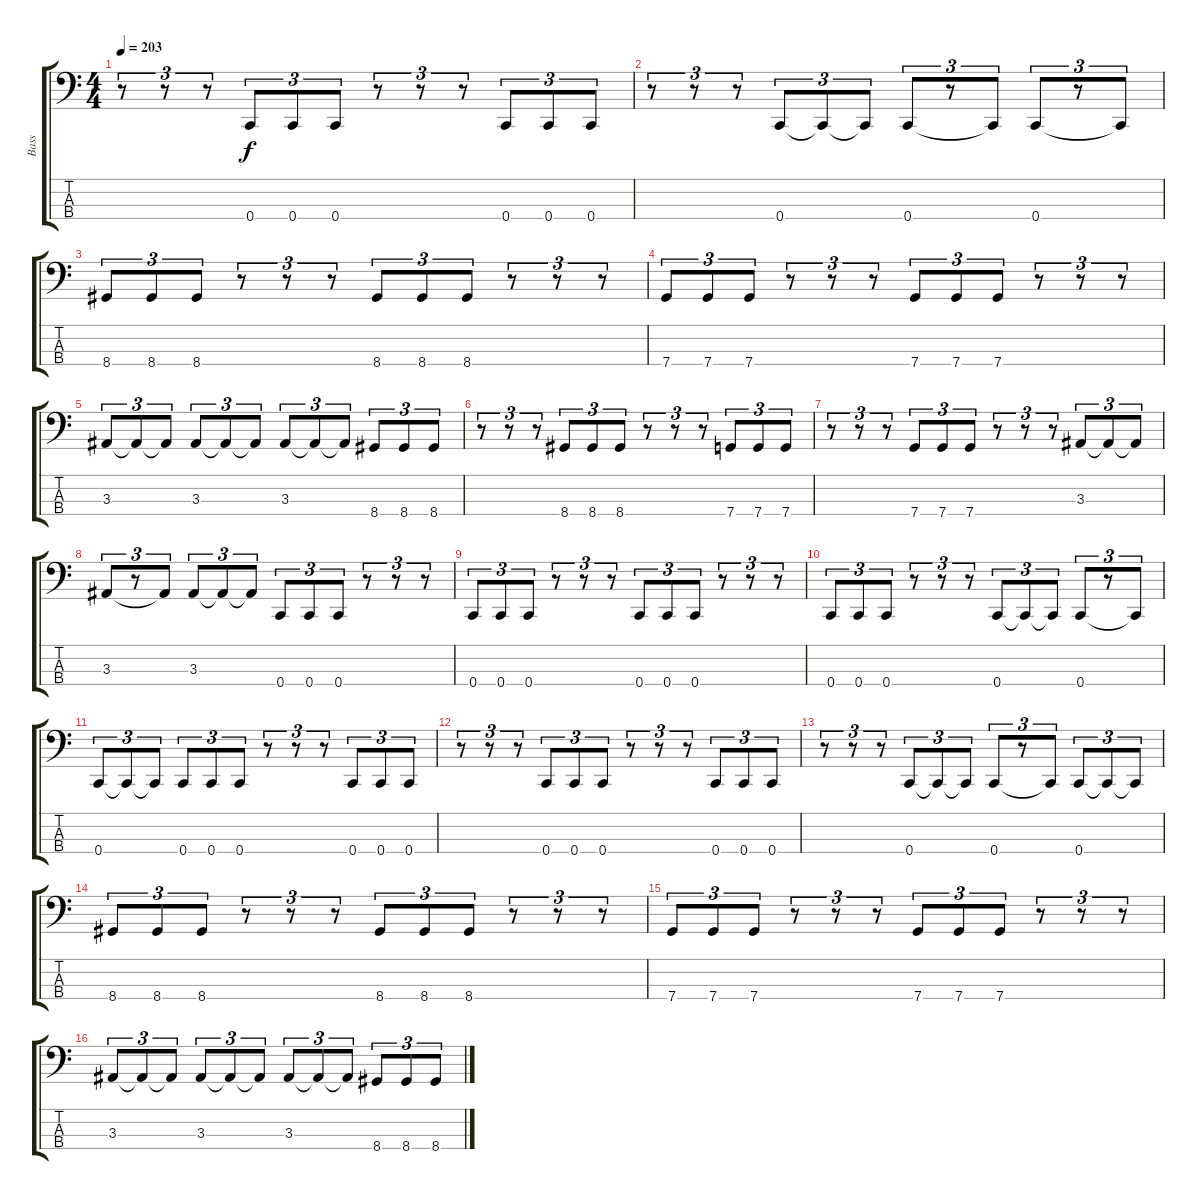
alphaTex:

\track ("Bass" "Bass") {instrument electricbassfinger}
\staff {score tabs}
\tuning (F2 C2 G1 C1) {hide}
\ts (4 4)
\tempo 203
\clef f4
\ks c
r.8{tu (3 2) dy f} r.8{tu (3 2)} r.8{tu (3 2)} 0.4.8{tu (3 2)} 0.4.8{tu (3 2)} 0.4.8{tu (3 2)} r.8{tu (3 2)} r.8{tu (3 2)} r.8{tu (3 2)} 0.4.8{tu (3 2)} 0.4.8{tu (3 2)} 0.4.8{tu (3 2)} |
r.8{tu (3 2)} r.8{tu (3 2)} r.8{tu (3 2)} 0.4.8{tu (3 2)} 0.4{t}.8{tu (3 2)} 0.4{t}.8{tu (3 2)} 0.4.8{tu (3 2)} r.8{tu (3 2)} 0.4{t}.8{tu (3 2)} 0.4.8{tu (3 2)} r.8{tu (3 2)} 0.4{t}.8{tu (3 2)} |
8.4.8{tu (3 2)} 8.4.8{tu (3 2)} 8.4.8{tu (3 2)} r.8{tu (3 2)} r.8{tu (3 2)} r.8{tu (3 2)} 8.4.8{tu (3 2)} 8.4.8{tu (3 2)} 8.4.8{tu (3 2)} r.8{tu (3 2)} r.8{tu (3 2)} r.8{tu (3 2)} |
7.4.8{tu (3 2)} 7.4.8{tu (3 2)} 7.4.8{tu (3 2)} r.8{tu (3 2)} r.8{tu (3 2)} r.8{tu (3 2)} 7.4.8{tu (3 2)} 7.4.8{tu (3 2)} 7.4.8{tu (3 2)} r.8{tu (3 2)} r.8{tu (3 2)} r.8{tu (3 2)} |
3.3.8{tu (3 2)} 3.3{t}.8{tu (3 2)} 3.3{t}.8{tu (3 2)} 3.3.8{tu (3 2)} 3.3{t}.8{tu (3 2)} 3.3{t}.8{tu (3 2)} 3.3.8{tu (3 2)} 3.3{t}.8{tu (3 2)} 3.3{t}.8{tu (3 2)} 8.4.8{tu (3 2)} 8.4.8{tu (3 2)} 8.4.8{tu (3 2)} |
r.8{tu (3 2)} r.8{tu (3 2)} r.8{tu (3 2)} 8.4.8{tu (3 2)} 8.4.8{tu (3 2)} 8.4.8{tu (3 2)} r.8{tu (3 2)} r.8{tu (3 2)} r.8{tu (3 2)} 7.4.8{tu (3 2)} 7.4.8{tu (3 2)} 7.4.8{tu (3 2)} |
r.8{tu (3 2)} r.8{tu (3 2)} r.8{tu (3 2)} 7.4.8{tu (3 2)} 7.4.8{tu (3 2)} 7.4.8{tu (3 2)} r.8{tu (3 2)} r.8{tu (3 2)} r.8{tu (3 2)} 3.3.8{tu (3 2)} 3.3{t}.8{tu (3 2)} 3.3{t}.8{tu (3 2)} |
3.3.8{tu (3 2)} r.8{tu (3 2)} 3.3{t}.8{tu (3 2)} 3.3.8{tu (3 2)} 3.3{t}.8{tu (3 2)} 3.3{t}.8{tu (3 2)} 0.4.8{tu (3 2)} 0.4.8{tu (3 2)} 0.4.8{tu (3 2)} r.8{tu (3 2)} r.8{tu (3 2)} r.8{tu (3 2)} |
0.4.8{tu (3 2)} 0.4.8{tu (3 2)} 0.4.8{tu (3 2)} r.8{tu (3 2)} r.8{tu (3 2)} r.8{tu (3 2)} 0.4.8{tu (3 2)} 0.4.8{tu (3 2)} 0.4.8{tu (3 2)} r.8{tu (3 2)} r.8{tu (3 2)} r.8{tu (3 2)} |
0.4.8{tu (3 2)} 0.4.8{tu (3 2)} 0.4.8{tu (3 2)} r.8{tu (3 2)} r.8{tu (3 2)} r.8{tu (3 2)} 0.4.8{tu (3 2)} 0.4{t}.8{tu (3 2)} 0.4{t}.8{tu (3 2)} 0.4.8{tu (3 2)} r.8{tu (3 2)} 0.4{t}.8{tu (3 2)} |
0.4.8{tu (3 2)} 0.4{t}.8{tu (3 2)} 0.4{t}.8{tu (3 2)} 0.4.8{tu (3 2)} 0.4.8{tu (3 2)} 0.4.8{tu (3 2)} r.8{tu (3 2)} r.8{tu (3 2)} r.8{tu (3 2)} 0.4.8{tu (3 2)} 0.4.8{tu (3 2)} 0.4.8{tu (3 2)} |
r.8{tu (3 2)} r.8{tu (3 2)} r.8{tu (3 2)} 0.4.8{tu (3 2)} 0.4.8{tu (3 2)} 0.4.8{tu (3 2)} r.8{tu (3 2)} r.8{tu (3 2)} r.8{tu (3 2)} 0.4.8{tu (3 2)} 0.4.8{tu (3 2)} 0.4.8{tu (3 2)} |
r.8{tu (3 2)} r.8{tu (3 2)} r.8{tu (3 2)} 0.4.8{tu (3 2)} 0.4{t}.8{tu (3 2)} 0.4{t}.8{tu (3 2)} 0.4.8{tu (3 2)} r.8{tu (3 2)} 0.4{t}.8{tu (3 2)} 0.4.8{tu (3 2)} 0.4{t}.8{tu (3 2)} 0.4{t}.8{tu (3 2)} |
8.4.8{tu (3 2)} 8.4.8{tu (3 2)} 8.4.8{tu (3 2)} r.8{tu (3 2)} r.8{tu (3 2)} r.8{tu (3 2)} 8.4.8{tu (3 2)} 8.4.8{tu (3 2)} 8.4.8{tu (3 2)} r.8{tu (3 2)} r.8{tu (3 2)} r.8{tu (3 2)} |
7.4.8{tu (3 2)} 7.4.8{tu (3 2)} 7.4.8{tu (3 2)} r.8{tu (3 2)} r.8{tu (3 2)} r.8{tu (3 2)} 7.4.8{tu (3 2)} 7.4.8{tu (3 2)} 7.4.8{tu (3 2)} r.8{tu (3 2)} r.8{tu (3 2)} r.8{tu (3 2)} |
3.3.8{tu (3 2)} 3.3{t}.8{tu (3 2)} 3.3{t}.8{tu (3 2)} 3.3.8{tu (3 2)} 3.3{t}.8{tu (3 2)} 3.3{t}.8{tu (3 2)} 3.3.8{tu (3 2)} 3.3{t}.8{tu (3 2)} 3.3{t}.8{tu (3 2)} 8.4.8{tu (3 2)} 8.4.8{tu (3 2)} 8.4.8{tu (3 2)}
